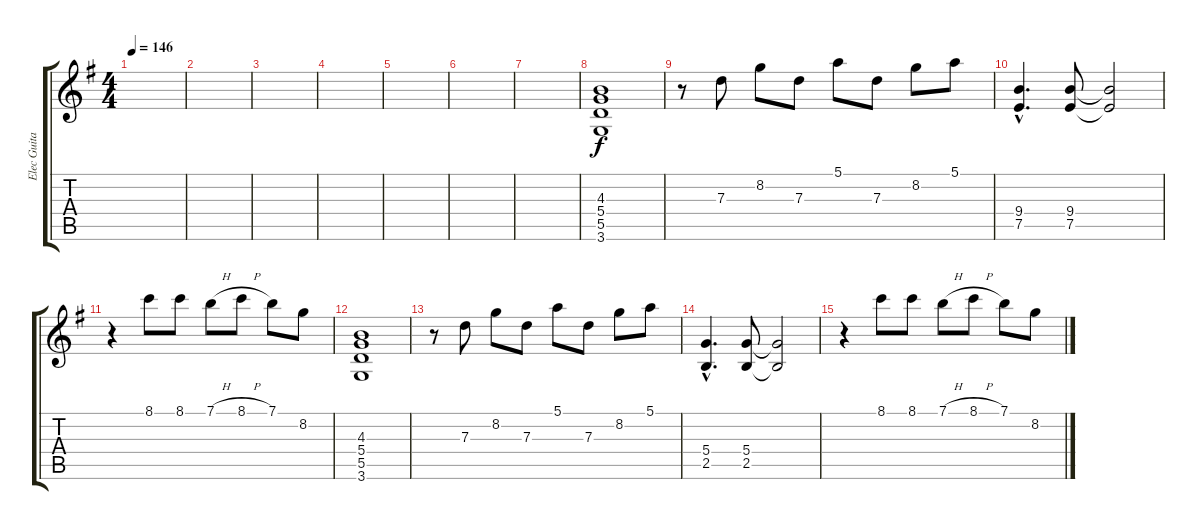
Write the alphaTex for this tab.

\track ("Elec Guitar" "Elec Guita") {instrument distortionguitar}
\staff {score tabs}
\tuning (E4 B3 G3 D3 A2 E2) {hide}
\ts (4 4)
\tempo 146
\clef g2
\ks g
|
|
|
|
|
|
|
(4.3 5.4 5.5 3.6).1 |
r.8 7.3.8 8.2.8 7.3.8 5.1.8 7.3.8 8.2.8 5.1.8 |
(9.4{hac} 7.5{hac}).4{d} (9.4 7.5).8 (9.4{t} 7.5{t}).2 |
r.4 8.1.8 8.1.8 7.1{h}.8 8.1{h}.8 7.1.8 8.2.8 |
(4.3 5.4 5.5 3.6).1 |
r.8 7.3.8 8.2.8 7.3.8 5.1.8 7.3.8 8.2.8 5.1.8 |
(5.4{hac} 2.5{hac}).4{d} (5.4 2.5).8 (5.4{t} 2.5{t}).2 |
r.4 8.1.8 8.1.8 7.1{h}.8 8.1{h}.8 7.1.8 8.2.8
